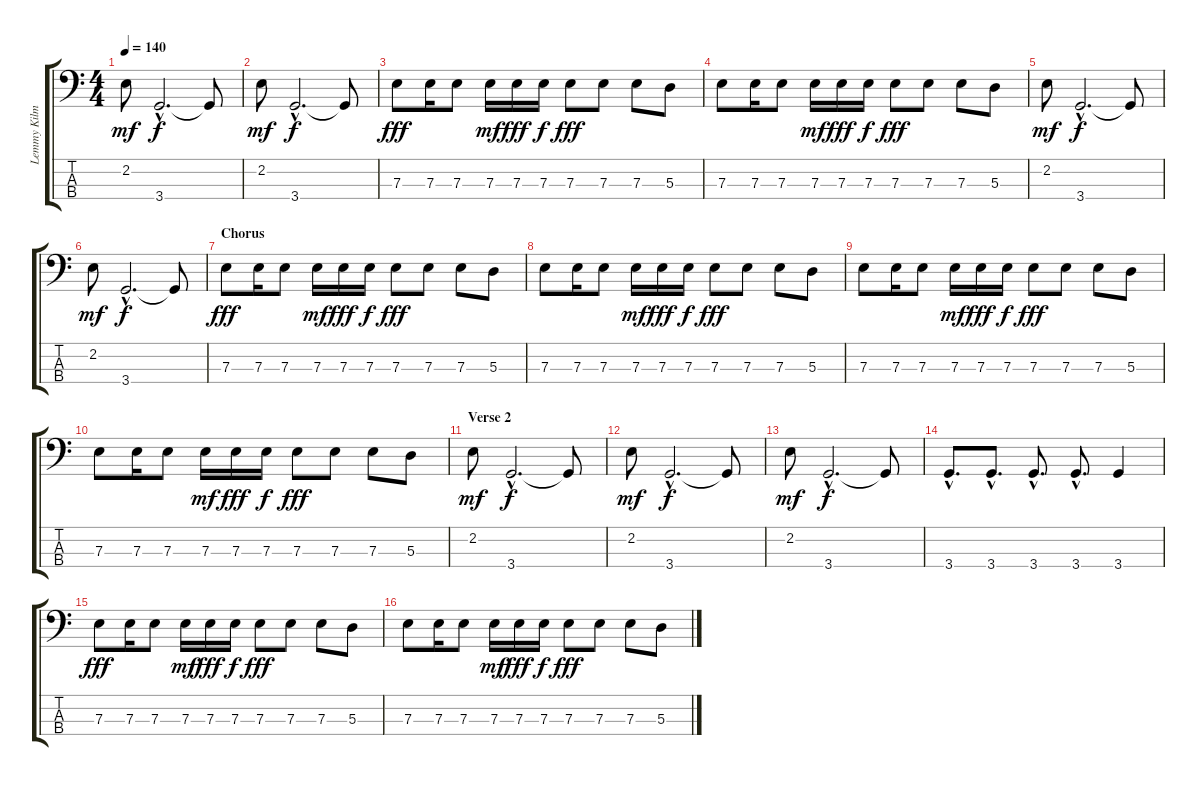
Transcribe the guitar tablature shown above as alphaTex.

\track ("Lemmy Kilmister (Bass)" "Lemmy Kilm") {instrument distortionguitar}
\staff {score tabs}
\tuning (G2 D2 A1 E1) {hide}
\ts (4 4)
\tempo 140
\clef f4
\ks c
2.2.8{dy mf} 3.4{hac}.2{d dy f} 3.4{t}.8 |
2.2.8{dy mf} 3.4{hac}.2{d dy f} 3.4{t}.8 |
7.3.8{dy fff} 7.3.16 7.3.8 7.3.16{dy mf} 7.3.16{dy fff} 7.3.16{dy f} 7.3.8{dy fff} 7.3.8 7.3.8 5.3.8 |
7.3.8 7.3.16 7.3.8 7.3.16{dy mf} 7.3.16{dy fff} 7.3.16{dy f} 7.3.8{dy fff} 7.3.8 7.3.8 5.3.8 |
2.2.8{dy mf} 3.4{hac}.2{d dy f} 3.4{t}.8 |
2.2.8{dy mf} 3.4{hac}.2{d dy f} 3.4{t}.8 |
\section ("" "Chorus")
7.3.8{dy fff} 7.3.16 7.3.8 7.3.16{dy mf} 7.3.16{dy fff} 7.3.16{dy f} 7.3.8{dy fff} 7.3.8 7.3.8 5.3.8 |
7.3.8 7.3.16 7.3.8 7.3.16{dy mf} 7.3.16{dy fff} 7.3.16{dy f} 7.3.8{dy fff} 7.3.8 7.3.8 5.3.8 |
7.3.8 7.3.16 7.3.8 7.3.16{dy mf} 7.3.16{dy fff} 7.3.16{dy f} 7.3.8{dy fff} 7.3.8 7.3.8 5.3.8 |
7.3.8 7.3.16 7.3.8 7.3.16{dy mf} 7.3.16{dy fff} 7.3.16{dy f} 7.3.8{dy fff} 7.3.8 7.3.8 5.3.8 |
\section ("" "Verse 2")
2.2.8{dy mf} 3.4{hac}.2{d dy f} 3.4{t}.8 |
2.2.8{dy mf} 3.4{hac}.2{d dy f} 3.4{t}.8 |
2.2.8{dy mf} 3.4{hac}.2{d dy f} 3.4{t}.8 |
3.4{hac}.8{d} 3.4{hac}.8{d} 3.4{hac}.8{d} 3.4{hac}.8{d} 3.4.4 |
7.3.8{dy fff} 7.3.16 7.3.8 7.3.16{dy mf} 7.3.16{dy fff} 7.3.16{dy f} 7.3.8{dy fff} 7.3.8 7.3.8 5.3.8 |
7.3.8 7.3.16 7.3.8 7.3.16{dy mf} 7.3.16{dy fff} 7.3.16{dy f} 7.3.8{dy fff} 7.3.8 7.3.8 5.3.8
